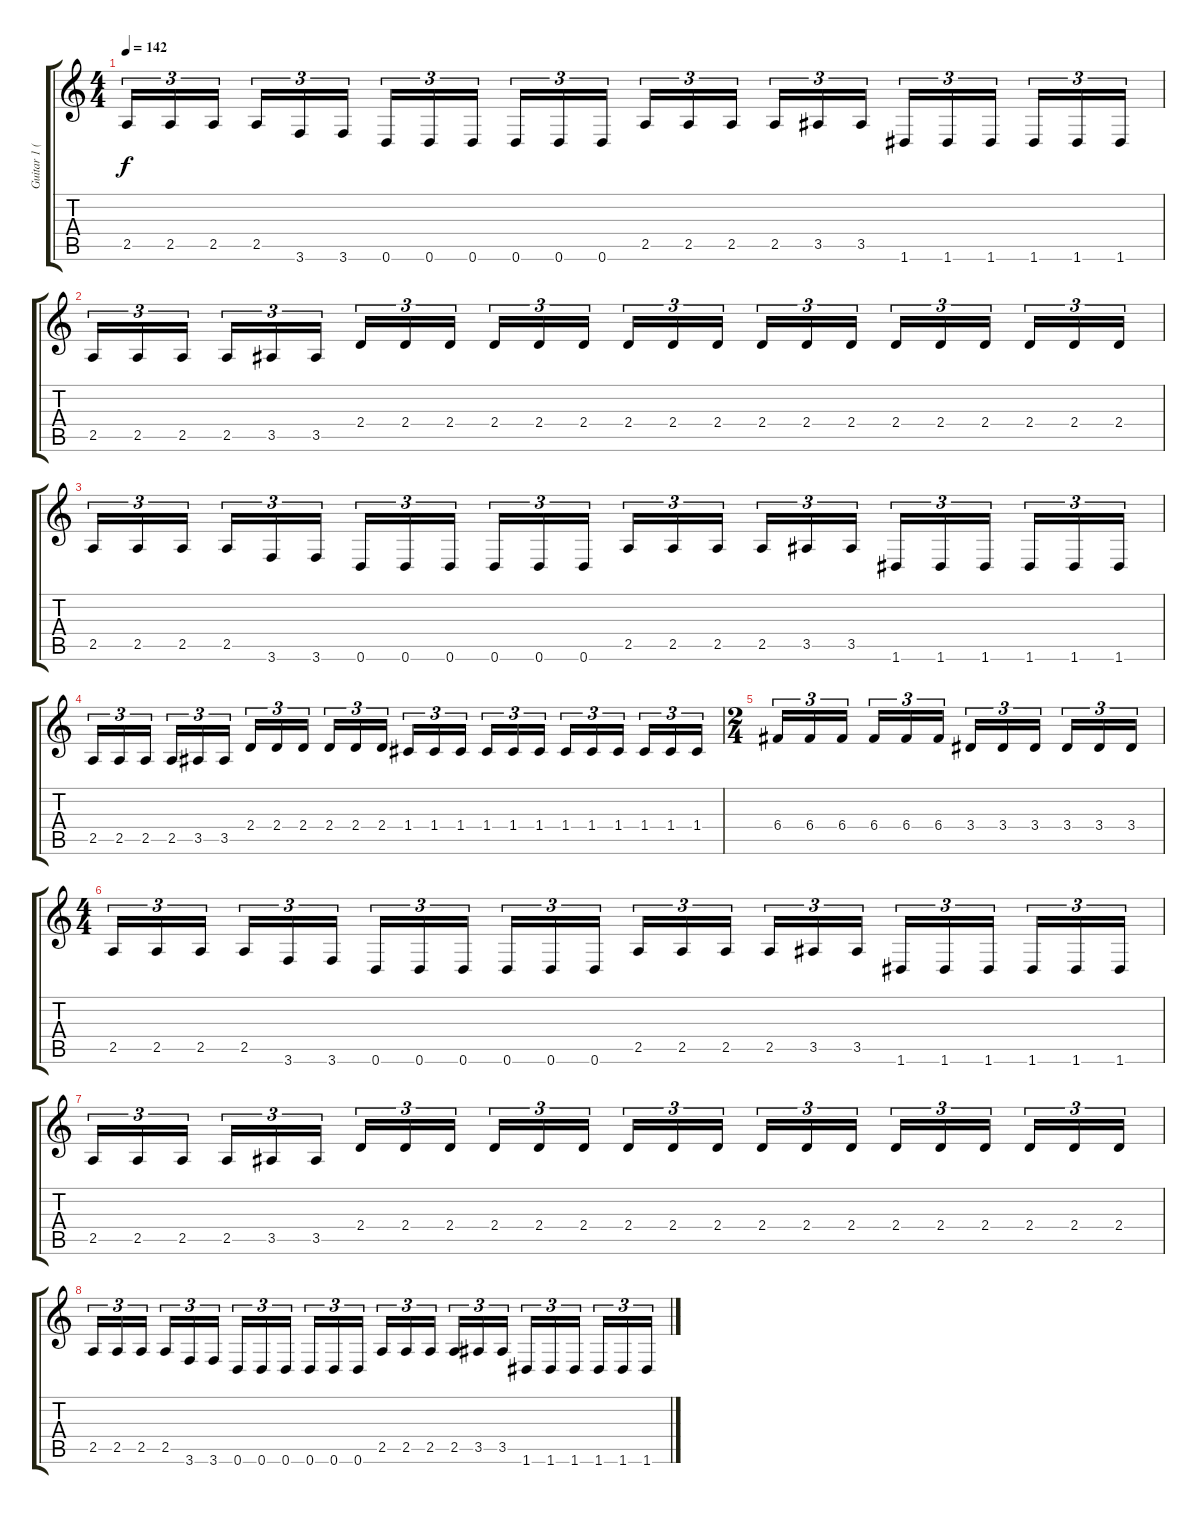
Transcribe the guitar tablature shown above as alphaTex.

\track ("Guitar 1 (Erik)" "Guitar 1 (") {instrument distortionguitar}
\staff {score tabs}
\tuning (D4 A3 F3 C3 G2 D2) {hide}
\ts (4 4)
\tempo 142
\clef g2
\ks c
2.5.16{tu (3 2) dy f instrument distortionguitar} 2.5.16{tu (3 2)} 2.5.16{tu (3 2)} 2.5.16{tu (3 2)} 3.6.16{tu (3 2)} 3.6.16{tu (3 2)} 0.6.16{tu (3 2)} 0.6.16{tu (3 2)} 0.6.16{tu (3 2)} 0.6.16{tu (3 2)} 0.6.16{tu (3 2)} 0.6.16{tu (3 2)} 2.5.16{tu (3 2)} 2.5.16{tu (3 2)} 2.5.16{tu (3 2)} 2.5.16{tu (3 2)} 3.5.16{tu (3 2)} 3.5.16{tu (3 2)} 1.6.16{tu (3 2)} 1.6.16{tu (3 2)} 1.6.16{tu (3 2)} 1.6.16{tu (3 2)} 1.6.16{tu (3 2)} 1.6.16{tu (3 2)} |
2.5.16{tu (3 2)} 2.5.16{tu (3 2)} 2.5.16{tu (3 2)} 2.5.16{tu (3 2)} 3.5.16{tu (3 2)} 3.5.16{tu (3 2)} 2.4.16{tu (3 2)} 2.4.16{tu (3 2)} 2.4.16{tu (3 2)} 2.4.16{tu (3 2)} 2.4.16{tu (3 2)} 2.4.16{tu (3 2)} 2.4.16{tu (3 2)} 2.4.16{tu (3 2)} 2.4.16{tu (3 2)} 2.4.16{tu (3 2)} 2.4.16{tu (3 2)} 2.4.16{tu (3 2)} 2.4.16{tu (3 2)} 2.4.16{tu (3 2)} 2.4.16{tu (3 2)} 2.4.16{tu (3 2)} 2.4.16{tu (3 2)} 2.4.16{tu (3 2)} |
2.5.16{tu (3 2)} 2.5.16{tu (3 2)} 2.5.16{tu (3 2)} 2.5.16{tu (3 2)} 3.6.16{tu (3 2)} 3.6.16{tu (3 2)} 0.6.16{tu (3 2)} 0.6.16{tu (3 2)} 0.6.16{tu (3 2)} 0.6.16{tu (3 2)} 0.6.16{tu (3 2)} 0.6.16{tu (3 2)} 2.5.16{tu (3 2)} 2.5.16{tu (3 2)} 2.5.16{tu (3 2)} 2.5.16{tu (3 2)} 3.5.16{tu (3 2)} 3.5.16{tu (3 2)} 1.6.16{tu (3 2)} 1.6.16{tu (3 2)} 1.6.16{tu (3 2)} 1.6.16{tu (3 2)} 1.6.16{tu (3 2)} 1.6.16{tu (3 2)} |
2.5.16{tu (3 2)} 2.5.16{tu (3 2)} 2.5.16{tu (3 2)} 2.5.16{tu (3 2)} 3.5.16{tu (3 2)} 3.5.16{tu (3 2)} 2.4.16{tu (3 2)} 2.4.16{tu (3 2)} 2.4.16{tu (3 2)} 2.4.16{tu (3 2)} 2.4.16{tu (3 2)} 2.4.16{tu (3 2)} 1.4.16{tu (3 2)} 1.4.16{tu (3 2)} 1.4.16{tu (3 2)} 1.4.16{tu (3 2)} 1.4.16{tu (3 2)} 1.4.16{tu (3 2)} 1.4.16{tu (3 2)} 1.4.16{tu (3 2)} 1.4.16{tu (3 2)} 1.4.16{tu (3 2)} 1.4.16{tu (3 2)} 1.4.16{tu (3 2)} |
\ts (2 4)
6.4.16{tu (3 2)} 6.4.16{tu (3 2)} 6.4.16{tu (3 2)} 6.4.16{tu (3 2)} 6.4.16{tu (3 2)} 6.4.16{tu (3 2)} 3.4.16{tu (3 2)} 3.4.16{tu (3 2)} 3.4.16{tu (3 2)} 3.4.16{tu (3 2)} 3.4.16{tu (3 2)} 3.4.16{tu (3 2)} |
\ts (4 4)
2.5.16{tu (3 2)} 2.5.16{tu (3 2)} 2.5.16{tu (3 2)} 2.5.16{tu (3 2)} 3.6.16{tu (3 2)} 3.6.16{tu (3 2)} 0.6.16{tu (3 2)} 0.6.16{tu (3 2)} 0.6.16{tu (3 2)} 0.6.16{tu (3 2)} 0.6.16{tu (3 2)} 0.6.16{tu (3 2)} 2.5.16{tu (3 2)} 2.5.16{tu (3 2)} 2.5.16{tu (3 2)} 2.5.16{tu (3 2)} 3.5.16{tu (3 2)} 3.5.16{tu (3 2)} 1.6.16{tu (3 2)} 1.6.16{tu (3 2)} 1.6.16{tu (3 2)} 1.6.16{tu (3 2)} 1.6.16{tu (3 2)} 1.6.16{tu (3 2)} |
2.5.16{tu (3 2)} 2.5.16{tu (3 2)} 2.5.16{tu (3 2)} 2.5.16{tu (3 2)} 3.5.16{tu (3 2)} 3.5.16{tu (3 2)} 2.4.16{tu (3 2)} 2.4.16{tu (3 2)} 2.4.16{tu (3 2)} 2.4.16{tu (3 2)} 2.4.16{tu (3 2)} 2.4.16{tu (3 2)} 2.4.16{tu (3 2)} 2.4.16{tu (3 2)} 2.4.16{tu (3 2)} 2.4.16{tu (3 2)} 2.4.16{tu (3 2)} 2.4.16{tu (3 2)} 2.4.16{tu (3 2)} 2.4.16{tu (3 2)} 2.4.16{tu (3 2)} 2.4.16{tu (3 2)} 2.4.16{tu (3 2)} 2.4.16{tu (3 2)} |
2.5.16{tu (3 2)} 2.5.16{tu (3 2)} 2.5.16{tu (3 2)} 2.5.16{tu (3 2)} 3.6.16{tu (3 2)} 3.6.16{tu (3 2)} 0.6.16{tu (3 2)} 0.6.16{tu (3 2)} 0.6.16{tu (3 2)} 0.6.16{tu (3 2)} 0.6.16{tu (3 2)} 0.6.16{tu (3 2)} 2.5.16{tu (3 2)} 2.5.16{tu (3 2)} 2.5.16{tu (3 2)} 2.5.16{tu (3 2)} 3.5.16{tu (3 2)} 3.5.16{tu (3 2)} 1.6.16{tu (3 2)} 1.6.16{tu (3 2)} 1.6.16{tu (3 2)} 1.6.16{tu (3 2)} 1.6.16{tu (3 2)} 1.6.16{tu (3 2)}
